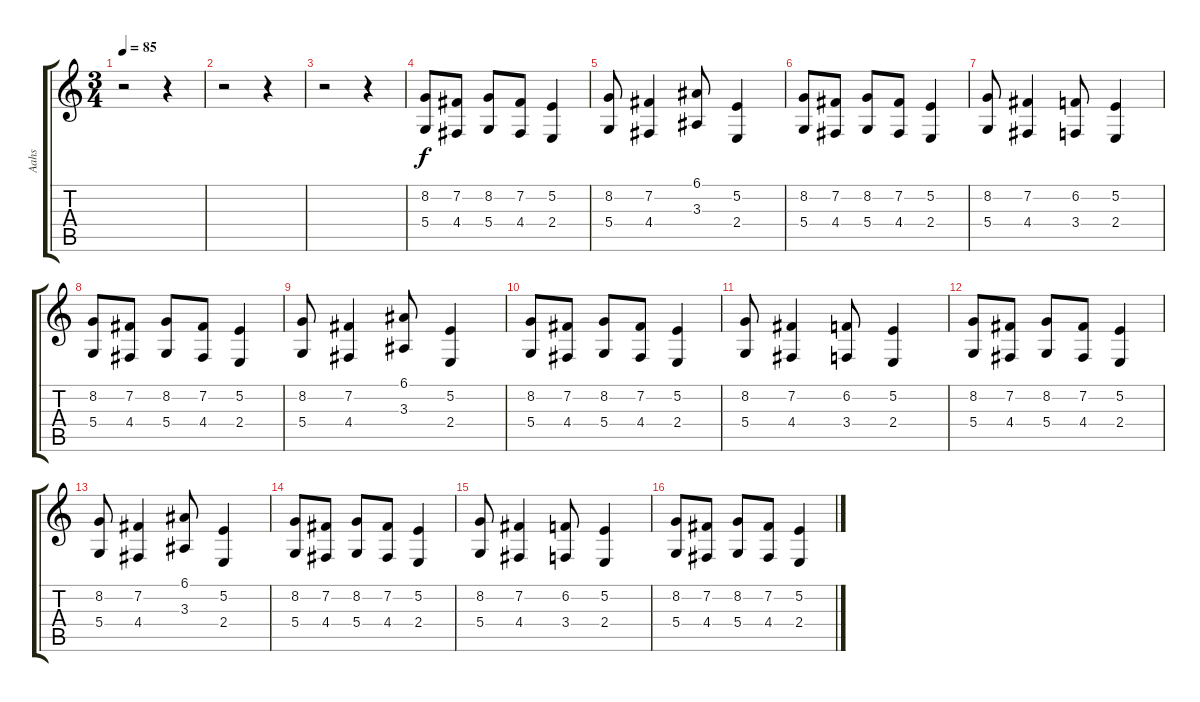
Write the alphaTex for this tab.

\track ("Aahs" "Aahs") {instrument choiraahs}
\staff {score tabs}
\tuning (E4 B3 G3 D3 A2 E2) {hide}
\ts (3 4)
\tempo 85
\clef g2
\ks c
r.2{dy f} r.4 |
r.2 r.4 |
r.2 r.4 |
(8.2 5.4).8 (7.2 4.4).8 (8.2 5.4).8 (7.2 4.4).8 (5.2 2.4).4 |
(8.2 5.4).8 (7.2 4.4).4 (6.1 3.3).8 (5.2 2.4).4 |
(8.2 5.4).8 (7.2 4.4).8 (8.2 5.4).8 (7.2 4.4).8 (5.2 2.4).4 |
(8.2 5.4).8 (7.2 4.4).4 (6.2 3.4).8 (5.2 2.4).4 |
(8.2 5.4).8 (7.2 4.4).8 (8.2 5.4).8 (7.2 4.4).8 (5.2 2.4).4 |
(8.2 5.4).8 (7.2 4.4).4 (6.1 3.3).8 (5.2 2.4).4 |
(8.2 5.4).8 (7.2 4.4).8 (8.2 5.4).8 (7.2 4.4).8 (5.2 2.4).4 |
(8.2 5.4).8 (7.2 4.4).4 (6.2 3.4).8 (5.2 2.4).4 |
(8.2 5.4).8 (7.2 4.4).8 (8.2 5.4).8 (7.2 4.4).8 (5.2 2.4).4 |
(8.2 5.4).8 (7.2 4.4).4 (6.1 3.3).8 (5.2 2.4).4 |
(8.2 5.4).8 (7.2 4.4).8 (8.2 5.4).8 (7.2 4.4).8 (5.2 2.4).4 |
(8.2 5.4).8 (7.2 4.4).4 (6.2 3.4).8 (5.2 2.4).4 |
(8.2 5.4).8 (7.2 4.4).8 (8.2 5.4).8 (7.2 4.4).8 (5.2 2.4).4
